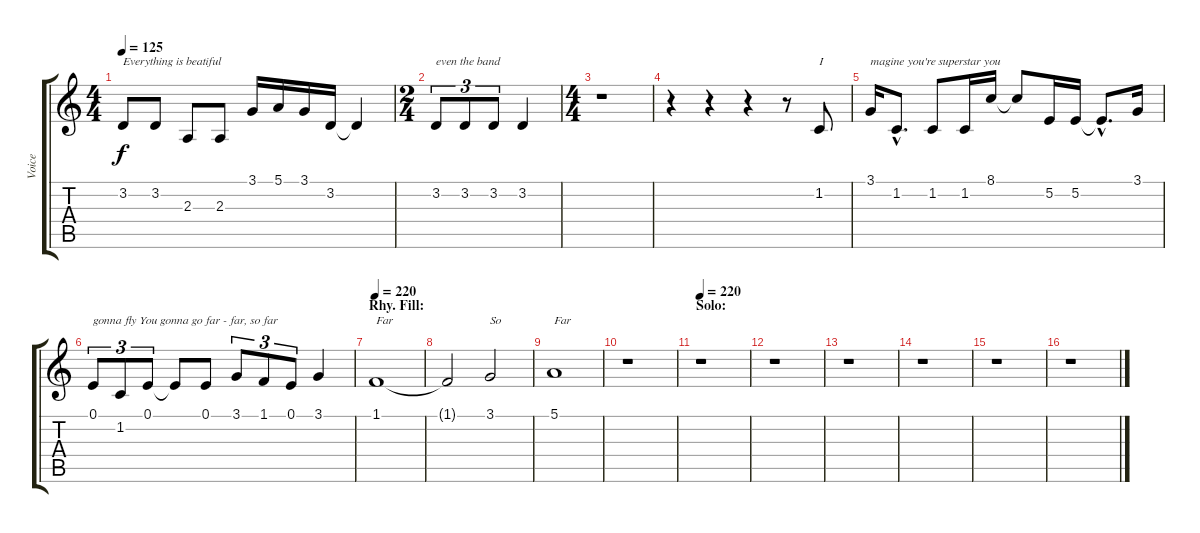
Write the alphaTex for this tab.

\track ("Voice" "Voice") {instrument oboe}
\staff {score tabs}
\tuning (E4 B3 G3 D3 A2 E2) {hide}
\ts (4 4)
\tempo 125
\clef g2
\ks c
3.2.8{txt "Everything is beatiful" dy f} 3.2.8 2.3.8 2.3.8 3.1.16 5.1.16 3.1.16 3.2.16 3.2{t}.4 |
\ts (2 4)
3.2.8{tu (3 2) txt "even the band"} 3.2.8{tu (3 2)} 3.2.8{tu (3 2)} 3.2.4 |
\ts (4 4)
r.1 |
r.4 r.4 r.4 r.8 1.2.8{txt "I"} |
3.1.16{txt "magine you're superstar you"} 1.2{hac}.8{d} 1.2.8 1.2.16 8.1.16 8.1{t}.8 5.2.16 5.2.16 5.2{hac t}.8{d} 3.1.16 |
0.1.8{tu (3 2) txt "gonna fly You gonna go far - far, so far"} 1.2.8{tu (3 2)} 0.1.8{tu (3 2)} 0.1{t}.8 0.1.8 3.1.8{tu (3 2)} 1.1.8{tu (3 2)} 0.1.8{tu (3 2)} 3.1.4 |
\section ("" "Rhy. Fill:")
\tempo 220
1.1.1{txt "Far"} |
1.1{t}.2 3.1.2{txt "So"} |
5.1.1{txt "Far"} |
r.1 |
\section ("" "Solo:")
\tempo 220
r.1 |
r.1 |
r.1 |
r.1 |
r.1 |
r.1
